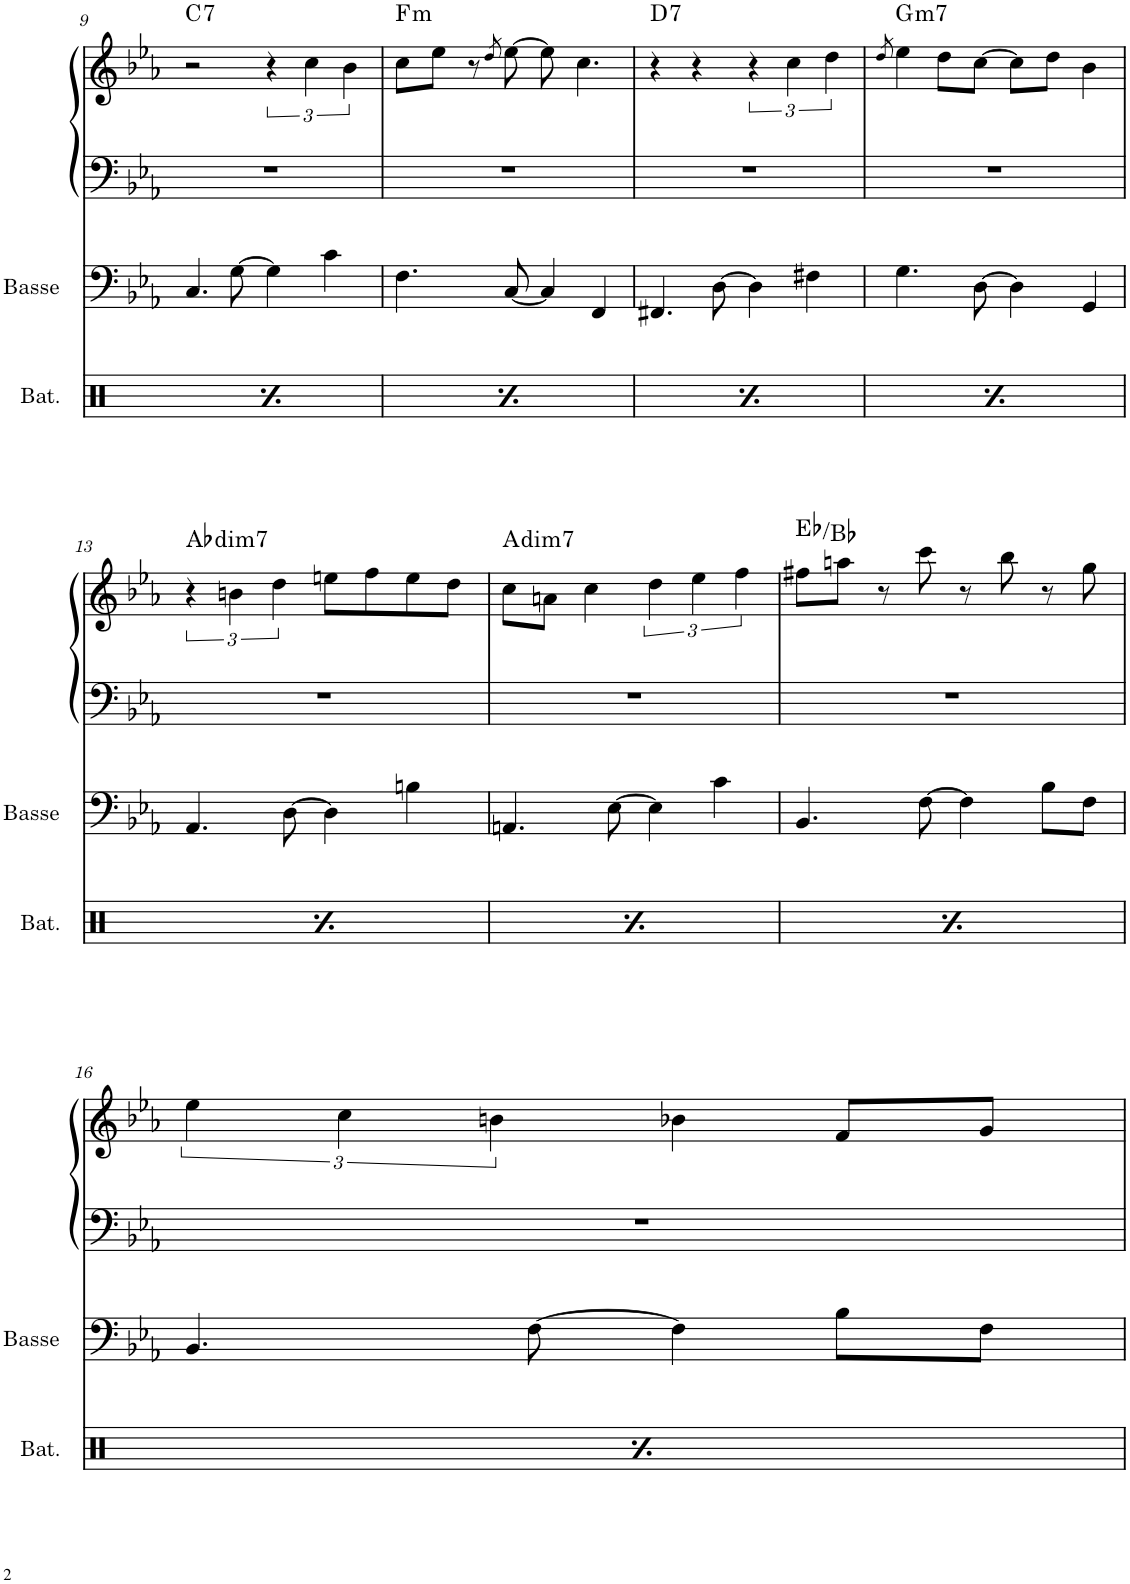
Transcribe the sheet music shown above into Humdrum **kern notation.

**kern	**dynam	**kern	**kern	**kern	**harte
*part3	*part3	*part2	*part1	*part1	*part1
*staff4	*staff4	*staff3	*staff2	*staff1	*
*I"Batterie	*	*I"Basse acoustique	*I"Piano	*	*
*I'Bat.	*	*I'Basse	*I'Pno	*	*
!!LO:PB:g=z
*clefX	*	*clefF4	*clefF4	*clefG2	*
*	*	*Trd7c12	*	*	*
*k[]	*	*k[b-e-a-]	*k[b-e-a-]	*k[b-e-a-]	*
*M4/4	*	*M4/4	*M4/4	*M4/4	*
*met(c|)	*	*met(c|)	*met(c|)	*met(c|)	*
=9	=9	=9	=9	=9	=9
*^	*	*	*	*	*
!	!	!LO:DY:b	!	!	!	!
!	!	!LO:DY:n=1:b	!	!	!	!LO:H:kt=7
8Rgg^/L	4Rf\	mp mp	4.C/	1r	2r	C:7
8Rgg/	.	.	.	.	.	.
8Rgg/	8r	.	.	.	.	.
8Rgg^/J	8Rf\	.	[8G\	.	.	.
8Rgg/L	4Rf\	.	4G\]	.	6r	.
8Rgg/	.	.	.	.	.	.
.	.	.	.	.	6cc\	.
8Rdd^/	8r	.	4c\	.	.	.
.	.	.	.	.	6b-\	.
8Rgg/J	8Rf\	.	.	.	.	.
=10	=10	=10	=10	=10	=10	=10
!	!	!LO:DY:b	!	!	!	!
!	!	!LO:DY:n=1:b	!	!	!	!LO:H:kt=m
8Rgg^/L	4Rf\	mp mp	4.F\	1r	8cc\L	F:min
8Rgg/	.	.	.	.	8ee-\J	.
8Rgg/	8r	.	.	.	8r	.
.	.	.	.	.	8qdd/	.
8Rgg^/J	8Rf\	.	[8C/	.	[8ee-\	.
8Rgg/L	4Rf\	.	4C/]	.	8ee-\]	.
8Rgg/	.	.	.	.	4.cc\	.
8Rdd^/	8r	.	4FF/	.	.	.
8Rgg/J	8Rf\	.	.	.	.	.
=11	=11	=11	=11	=11	=11	=11
!	!	!LO:DY:b	!	!	!	!
!	!	!LO:DY:n=1:b	!	!	!	!LO:H:kt=7
8Rgg^/L	4Rf\	mp mp	4.FF#X/	1r	4r	D:7
8Rgg/	.	.	.	.	.	.
8Rgg/	8r	.	.	.	4r	.
8Rgg^/J	8Rf\	.	[8D\	.	.	.
8Rgg/L	4Rf\	.	4D\]	.	6r	.
8Rgg/	.	.	.	.	.	.
.	.	.	.	.	6cc\	.
8Rdd^/	8r	.	4F#X\	.	.	.
.	.	.	.	.	6dd\	.
8Rgg/J	8Rf\	.	.	.	.	.
=12	=12	=12	=12	=12	=12	=12
.	.	.	.	.	8qdd/	.
!	!	!LO:DY:b	!	!	!	!
!	!	!LO:DY:n=1:b	!	!	!	!LO:H:kt=m7
8Rgg^/L	4Rf\	mp mp	4.G\	1r	4ee-\	G:min7
8Rgg/	.	.	.	.	.	.
8Rgg/	8r	.	.	.	8dd\L	.
8Rgg^/J	8Rf\	.	[8D\	.	[8cc\J	.
8Rgg/L	4Rf\	.	4D\]	.	8cc\L]	.
8Rgg/	.	.	.	.	8dd\J	.
8Rdd^/	8r	.	4GG/	.	4b-\	.
8Rgg/J	8Rf\	.	.	.	.	.
!!LO:LB:g=z
=13	=13	=13	=13	=13	=13	=13
!	!	!LO:DY:b	!	!	!	!
!	!	!LO:DY:n=1:b	!	!	!	!LO:H:kt=dim7
8Rgg^/L	4Rf\	mp mp	4.AA-/	1r	6r	Ab:dim7
8Rgg/	.	.	.	.	.	.
.	.	.	.	.	6bn\	.
8Rgg/	8r	.	.	.	.	.
.	.	.	.	.	6dd\	.
8Rgg^/J	8Rf\	.	[8D\	.	.	.
8Rgg/L	4Rf\	.	4D\]	.	8een\L	.
8Rgg/	.	.	.	.	8ff\	.
8Rdd^/	8r	.	4Bn\	.	8ee\	.
8Rgg/J	8Rf\	.	.	.	8dd\J	.
=14	=14	=14	=14	=14	=14	=14
!	!	!LO:DY:b	!	!	!	!
!	!	!LO:DY:n=1:b	!	!	!	!LO:H:kt=dim7
8Rgg^/L	4Rf\	mp mp	4.AAn/	1r	8cc\L	A:dim7
8Rgg/	.	.	.	.	8an\J	.
8Rgg/	8r	.	.	.	4cc\	.
8Rgg^/J	8Rf\	.	[8E-\	.	.	.
8Rgg/L	4Rf\	.	4E-\]	.	6dd\	.
8Rgg/	.	.	.	.	.	.
.	.	.	.	.	6ee-\	.
8Rdd^/	8r	.	4c\	.	.	.
.	.	.	.	.	6ff\	.
8Rgg/J	8Rf\	.	.	.	.	.
=15	=15	=15	=15	=15	=15	=15
!	!	!LO:DY:b	!	!	!	!
!	!	!LO:DY:n=1:b	!	!	!	!
8Rgg^/L	4Rf\	mp mp	4.BB-/	1r	8ff#X\L	Eb:maj/5
8Rgg/	.	.	.	.	8aan\J	.
8Rgg/	8r	.	.	.	8r	.
8Rgg^/J	8Rf\	.	[8F\	.	8ccc\	.
8Rgg/L	4Rf\	.	4F\]	.	8r	.
8Rgg/	.	.	.	.	8bb-\	.
8Rdd^/	8r	.	8B-\L	.	8r	.
8Rgg/J	8Rf\	.	8F\J	.	8gg\	.
!!LO:LB:g=z
=16	=16	=16	=16	=16	=16	=16
!	!	!LO:DY:b	!	!	!	!
!	!	!LO:DY:n=1:b	!	!	!	!
8Rgg^/L	4Rf\	mp mp	4.BB-/	1r	6ee-\	.
8Rgg/	.	.	.	.	.	.
.	.	.	.	.	6cc\	.
8Rgg/	8r	.	.	.	.	.
.	.	.	.	.	6bn\	.
8Rgg^/J	8Rf\	.	[8F\	.	.	.
8Rgg/L	4Rf\	.	4F\]	.	4b-X\	.
8Rgg/	.	.	.	.	.	.
8Rdd^/	8r	.	8B-\L	.	8f/L	.
8Rgg/J	8Rf\	.	8F\J	.	8g/J	.
*v	*v	*	*	*	*	*
=	=	=	=	=	=
*-	*-	*-	*-	*-	*-
